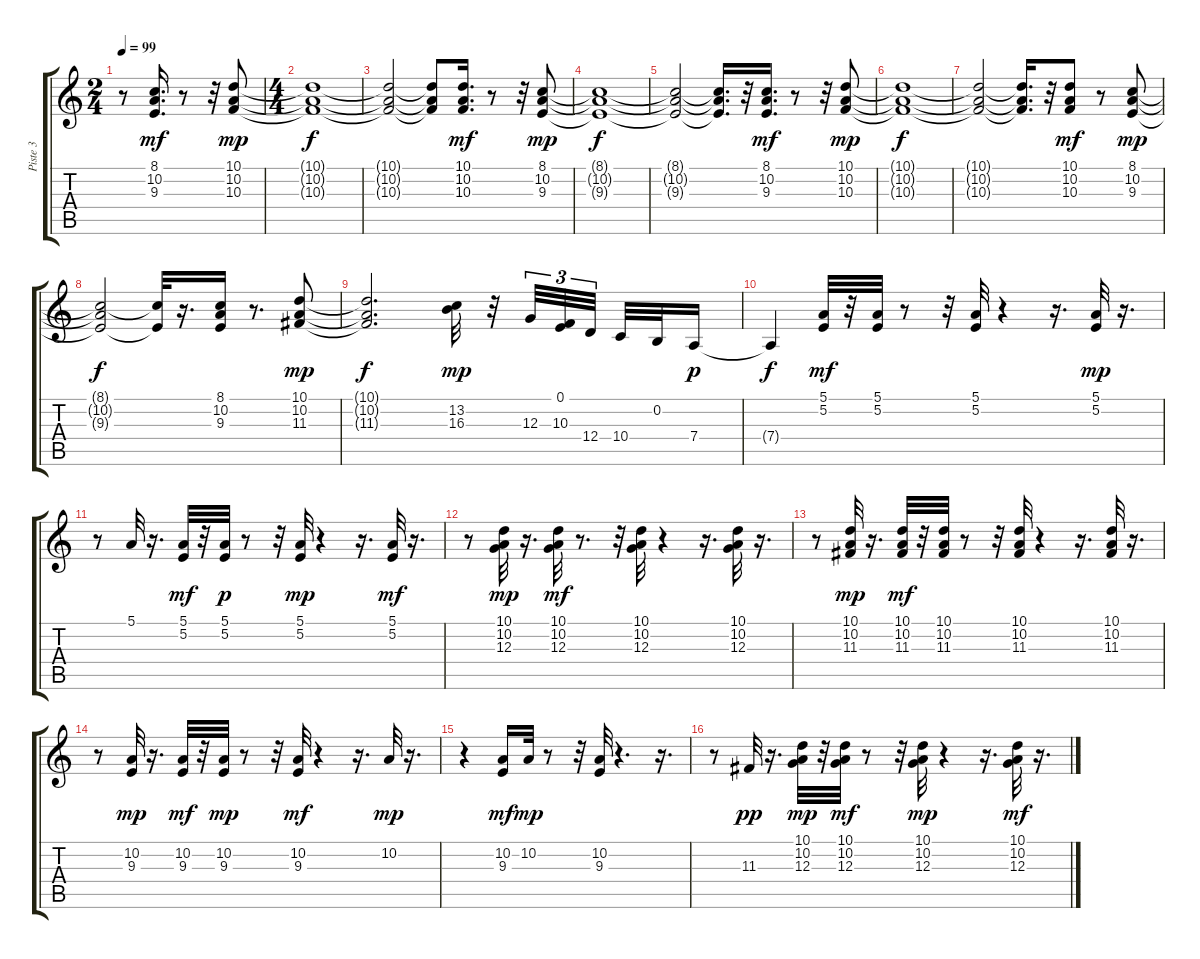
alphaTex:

\track ("Piste 3" "Piste 3") {instrument percussiveorgan}
\staff {score tabs}
\tuning (E4 B3 G3 D3 A2 E2) {hide}
\ts (2 4)
\tempo 99
\clef g2
\ks c
r.8{dy f} (8.1 10.2 9.3).16{d dy mf} r.8 r.32 (10.1 10.2 10.3).8{dy mp} |
\ts (4 4)
(10.1{t} 10.2{t} 10.3{t}).1{dy f} |
(10.1{t} 10.2{t} 10.3{t}).2 (10.1{t} 10.2{t} 10.3{t}).8 (10.1 10.2 10.3).16{d dy mf} r.8 r.32 (8.1 10.2 9.3).8{dy mp} |
(8.1{t} 10.2{t} 9.3{t}).1{dy f} |
(8.1{t} 10.2{t} 9.3{t}).2 (8.1{t} 10.2{t} 9.3{t}).16{d} r.32 (8.1 10.2 9.3).16{d dy mf} r.8 r.32 (10.1 10.2 10.3).8{dy mp} |
(10.1{t} 10.2{t} 10.3{t}).1{dy f} |
(10.1{t} 10.2{t} 10.3{t}).2 (10.1{t} 10.2{t} 10.3{t}).16{d} r.32 (10.1 10.2 10.3).8{dy mf} r.8 (8.1 10.2 9.3).8{dy mp} |
(8.1{t} 10.2{t} 9.3{t}).2{dy f} (8.1{t} 9.3{t}).32 r.16{d} (8.1 10.2 9.3).16 r.8{d} (10.1 10.2 11.3).8{dy mp} |
(10.1{t} 10.2{t} 11.3{t}).2{d dy f} (13.2 16.3).32{dy mp} r.32 12.3.32{tu (3 2)} (0.1 10.3).32{tu (3 2)} 12.4.32{tu (3 2)} 10.4.32 0.2.32 7.4.16{dy p} |
7.4{t}.4{dy f} (5.1 5.2).32{dy mf} r.32 (5.1 5.2).32 r.8 r.32 (5.1 5.2).32 r.4 r.16{d} (5.1 5.2).32{dy mp} r.16{d} |
r.8 5.1.32 r.16{d} (5.1 5.2).32{dy mf} r.32 (5.1 5.2).32{dy p} r.8 r.32 (5.1 5.2).32{dy mp} r.4 r.16{d} (5.1 5.2).32{dy mf} r.16{d} |
r.8 (10.1 10.2 12.3).32{dy mp} r.16{d} (10.1 10.2 12.3).32{dy mf} r.8{d} r.32 (10.1 10.2 12.3).32 r.4 r.16{d} (10.1 10.2 12.3).32 r.16{d} |
r.8 (10.1 10.2 11.3).32{dy mp} r.16{d} (10.1 10.2 11.3).32{dy mf} r.32 (10.1 10.2 11.3).32 r.8 r.32 (10.1 10.2 11.3).32 r.4 r.16{d} (10.1 10.2 11.3).32 r.16{d} |
r.8 (10.2 9.3).32{dy mp} r.16{d} (10.2 9.3).32{dy mf} r.32 (10.2 9.3).32{dy mp} r.8 r.32 (10.2 9.3).32{dy mf} r.4 r.16{d} 10.2.32{dy mp} r.16{d} |
r.4 (10.2 9.3).16{dy mf} 10.2.32{dy mp} r.8 r.32 (10.2 9.3).32 r.4{d} r.16{d} |
r.8 11.3.32{dy pp} r.16{d} (10.1 10.2 12.3).32{dy mp} r.32 (10.1 10.2 12.3).32{dy mf} r.8 r.32 (10.1 10.2 12.3).32{dy mp} r.4 r.16{d} (10.1 10.2 12.3).32{dy mf} r.16{d}
